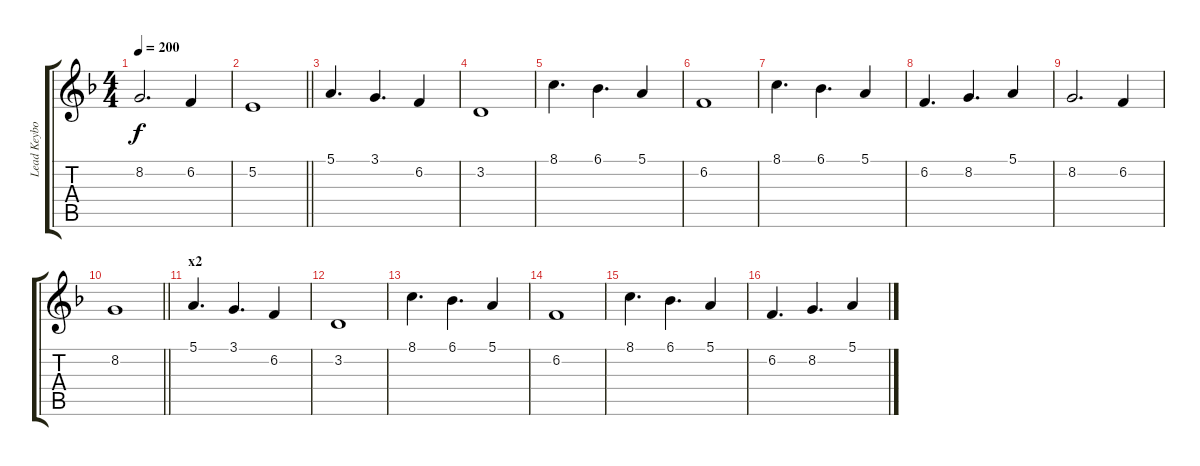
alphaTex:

\track ("Lead Keyboard 2: Juha Mäenpää" "Lead Keybo") {instrument harpsichord}
\staff {score tabs}
\tuning (E4 B3 G3 D3 A2 E2) {hide}
\ts (4 4)
\tempo 200
\clef g2
\ks dminor
8.2.2{d dy f} 6.2.4 |
\barLineRight lightlight
5.2.1 |
5.1.4{d} 3.1.4{d} 6.2.4 |
3.2.1 |
8.1.4{d} 6.1.4{d} 5.1.4 |
6.2.1 |
8.1.4{d} 6.1.4{d} 5.1.4 |
6.2.4{d} 8.2.4{d} 5.1.4 |
8.2.2{d} 6.2.4 |
\barLineRight lightlight
8.2.1 |
\section ("" "x2")
5.1.4{d} 3.1.4{d} 6.2.4 |
3.2.1 |
8.1.4{d} 6.1.4{d} 5.1.4 |
6.2.1 |
8.1.4{d} 6.1.4{d} 5.1.4 |
6.2.4{d} 8.2.4{d} 5.1.4
